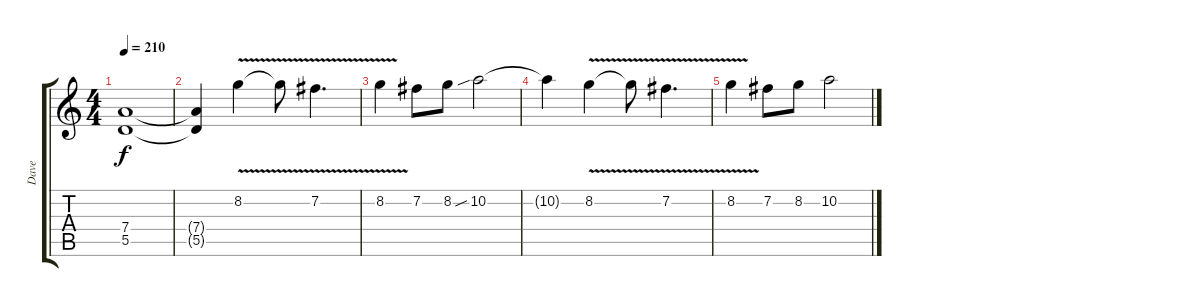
\track ("Dave" "Dave") {instrument distortionguitar}
\staff {score tabs}
\tuning (E4 B3 G3 D3 A2 E2) {hide}
\ts (4 4)
\tempo 210
\clef g2
\ks c
(7.4{t} 5.5{t}).1{dy f} |
(7.4{t} 5.5{t}).4 8.2{v}.4 8.2{t}.8 7.2{v}.4{d} |
8.2{v}.4 7.2.8 8.2.8 10.2{sib}.2 |
10.2{t}.4 8.2{v}.4 8.2{t}.8 7.2{v}.4{d} |
8.2{v}.4 7.2.8 8.2.8 10.2.2
